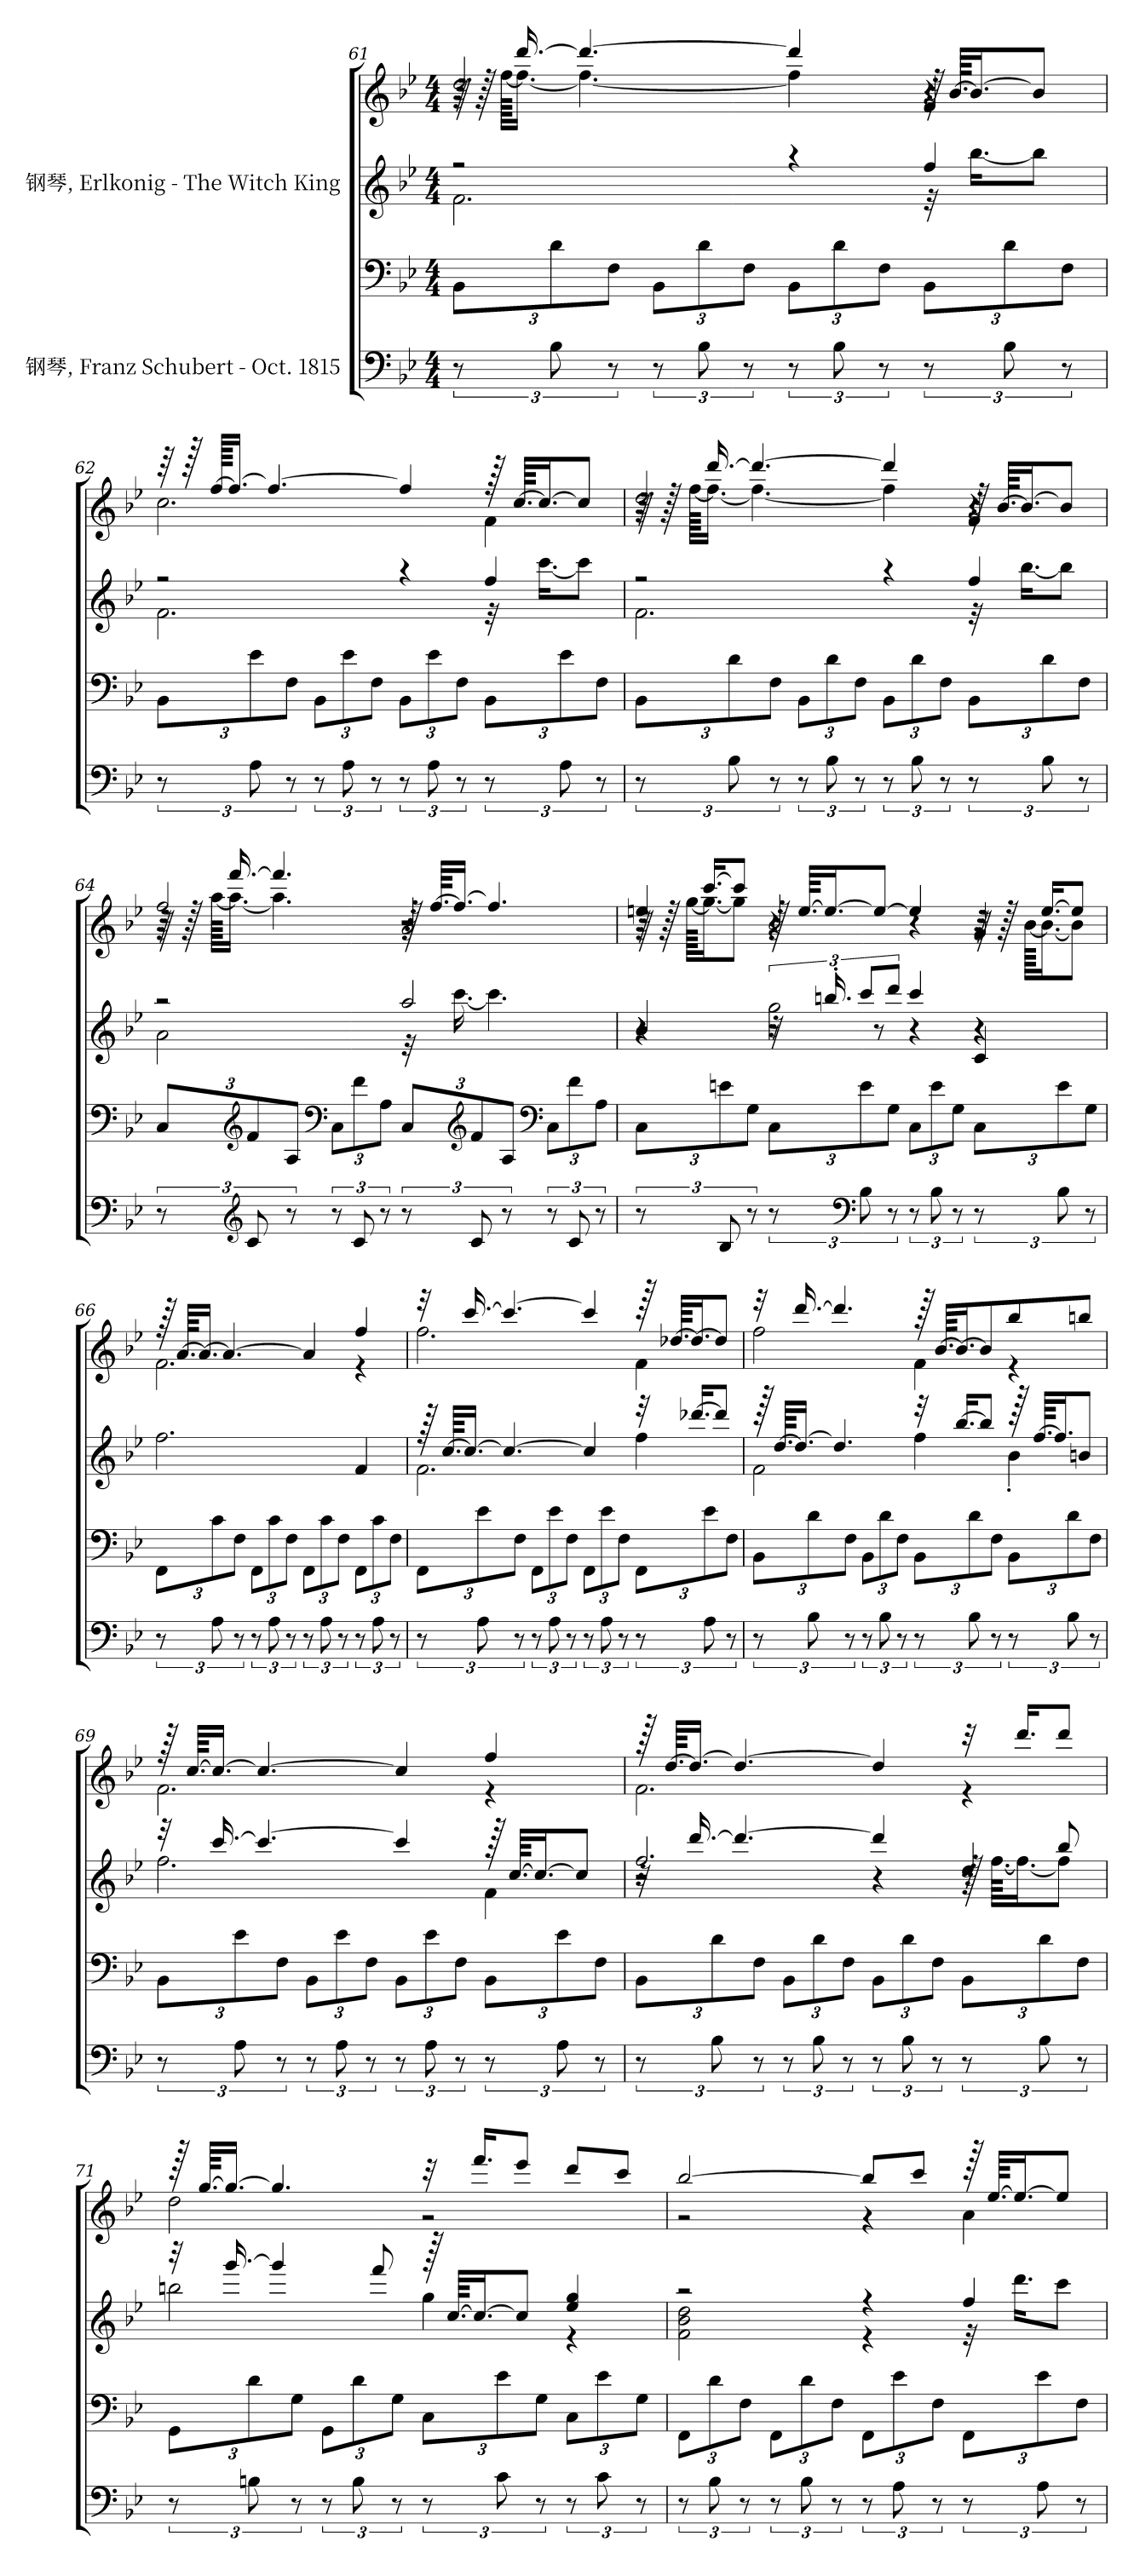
**kern	**kern	**kern	**kern
*part2	*part2	*part1	*part1
*staff4	*staff3	*staff2	*staff1
*I"钢琴, Franz Schubert - Oct. 1815	*	*I"钢琴, Erlkonig - The Witch King	*
*clefF4	*clefF4	*clefG2	*clefG2
*k[b-e-]	*k[b-e-]	*k[b-e-]	*k[b-e-]
*M4/4	*M4/4	*M4/4	*M4/4
*	*Xbrackettup	*	*
=61	=61	=61	=61
*	*	*^	*^
*	*	*	*	*	*^
12r	12BB-\L	2r	2.f\	32r	64r	2.dd/
.	.	.	.	.	128r	.
.	.	.	.	.	[128ff\KKKLL	.
.	.	.	.	[16.ddd/	16.ff\JJ_	.
12B-\	12d\	.	.	.	.	.
.	.	.	.	4.ddd/_	4.ff\_	.
12r	12F\J	.	.	.	.	.
12r	12BB-\L	.	.	.	.	.
12B-\	12d\	.	.	.	.	.
12r	12F\J	.	.	.	.	.
12r	12BB-\L	4r	.	4ddd/]	4ff\]	.
12B-\	12d\	.	.	.	.	.
12r	12F\J	.	.	.	.	.
12r	12BB-\L	4ff/	32r	128r	4r	4f/
.	.	.	.	[64.b-/KKLL	.	.
.	.	.	[16.bb-\KL	16.b-/J_	.	.
12B-\	12d\	.	.	.	.	.
.	.	.	8bb-\J]	8b-/J]	.	.
12r	12F\J	.	.	.	.	.
*	*	*	*	*	*v	*v
!!LO:LB:g=z
=62	=62	=62	=62	=62	=62
12r	12BB-\L	2r	2.f\	64r	2.cc\
.	.	.	.	128r	.
.	.	.	.	[128ff/KKKLL	.
.	.	.	.	16.ff/JJ_	.
12A\	12e-\	.	.	.	.
.	.	.	.	4.ff/_	.
12r	12F\J	.	.	.	.
12r	12BB-\L	.	.	.	.
12A\	12e-\	.	.	.	.
12r	12F\J	.	.	.	.
12r	12BB-\L	4r	.	4ff/]	.
12A\	12e-\	.	.	.	.
12r	12F\J	.	.	.	.
12r	12BB-\L	4ff/	32r	128r	4f\
.	.	.	.	[64.cc/KKLL	.
.	.	.	[16.ccc\KL	16.cc/J_	.
12A\	12e-\	.	.	.	.
.	.	.	8ccc\J]	8cc/J]	.
12r	12F\J	.	.	.	.
=63	=63	=63	=63	=63	=63
*	*	*	*	*	*^
12r	12BB-\L	2r	2.f\	32r	64r	2.dd/
.	.	.	.	.	128r	.
.	.	.	.	.	[128ff\KKKLL	.
.	.	.	.	[16.ddd/	16.ff\JJ_	.
12B-\	12d\	.	.	.	.	.
.	.	.	.	4.ddd/_	4.ff\_	.
12r	12F\J	.	.	.	.	.
12r	12BB-\L	.	.	.	.	.
12B-\	12d\	.	.	.	.	.
12r	12F\J	.	.	.	.	.
12r	12BB-\L	4r	.	4ddd/]	4ff\]	.
12B-\	12d\	.	.	.	.	.
12r	12F\J	.	.	.	.	.
12r	12BB-\L	4ff/	32r	128r	4r	4f/
.	.	.	.	[64.b-/KKLL	.	.
.	.	.	[16.bb-\KL	16.b-/J_	.	.
12B-\	12d\	.	.	.	.	.
.	.	.	8bb-\J]	8b-/J]	.	.
12r	12F\J	.	.	.	.	.
!!LO:LB:g=z	!!	!!
=64	=64	=64	=64	=64	=64	=64
12r	12C/L	2r	2a\	32r	64r	2ff/
.	.	.	.	.	128r	.
.	.	.	.	.	[128aa\KKKLL	.
.	.	.	.	[16.fff/	16.aa\JJ_	.
*clefG2	*clefG2	*	*	*	*	*
12c/	12f/	.	.	.	.	.
.	.	.	.	4.fff/]	4.aa\]	.
12r	12A/J	.	.	.	.	.
*	*clefF4	*	*	*	*	*
12r	12C\L	.	.	.	.	.
12c/	12f\	.	.	.	.	.
12r	12A\J	.	.	.	.	.
12r	12C/L	2aa/	32r	128r	2r	2a/
.	.	.	.	[64.ff/KKLL	.	.
.	.	.	[16.ccc\	16.ff/JJ_	.	.
*	*clefG2	*	*	*	*	*
12c/	12f/	.	.	.	.	.
.	.	.	4.ccc\]	4.ff/]	.	.
12r	12A/J	.	.	.	.	.
*	*clefF4	*	*	*	*	*
12r	12C\L	.	.	.	.	.
12c/	12f\	.	.	.	.	.
12r	12A\J	.	.	.	.	.
!!LO:PB:g=z	!!	!!
=65	=65	=65	=65	=65	=65	=65
*	*	*	*^	*	*	*
12r	12C\L	4r	4r	4b-/	32r	64r	4een/
.	.	.	.	.	.	128r	.
.	.	.	.	.	.	[128gg\KKKLL	.
.	.	.	.	.	[16.ccc/KL	16.gg\J_	.
12B-/	12en\	.	.	.	.	.	.
.	.	.	.	.	8ccc/J]	8gg\J]	.
12r	12G\J	.	.	.	.	.	.
12r	12C\L	32r	2gg\	12r	128r	4r	2b-/
.	.	.	.	.	[64.ee/KKLL	.	.
.	.	16.bbn'/	.	.	16.ee/J_	.	.
*clefF4	*	*	*	*	*	*	*
12B-\	12e\	.	.	12ccc/L	.	.	.
.	.	8r	.	.	8ee/J_	.	.
12r	12G\J	.	.	12ddd/J	.	.	.
12r	12C\L	4ccc/	.	4r	4ee/]	4r	.
12B-\	12e\	.	.	.	.	.	.
12r	12G\J	.	.	.	.	.	.
12r	12C\L	4r	4r	4c/	32r	64r	4g/
.	.	.	.	.	.	128r	.
.	.	.	.	.	.	[128b-\KKKLL	.
.	.	.	.	.	[16.ee/KL	16.b-\J_	.
12B-\	12e\	.	.	.	.	.	.
.	.	.	.	.	8ee/J]	8b-\J]	.
12r	12G\J	.	.	.	.	.	.
*	*	*v	*v	*v	*	*	*
*	*	*	*	*v	*v
=66	=66	=66	=66	=66
12r	12FF\L	2.ff\	128r	2.f\
.	.	.	[64.a/KKLL	.
.	.	.	16.a/JJ_	.
12A\	12c\	.	.	.
.	.	.	4.a/_	.
12r	12F\J	.	.	.
12r	12FF\L	.	.	.
12A\	12c\	.	.	.
12r	12F\J	.	.	.
12r	12FF\L	.	4a/]	.
12A\	12c\	.	.	.
12r	12F\J	.	.	.
12r	12FF\L	4f/	4ff/	4r
12A\	12c\	.	.	.
12r	12F\J	.	.	.
!!LO:LB:g=z	!!
=67	=67	=67	=67	=67
*	*	*^	*	*
12r	12FF\L	128r	2.f\	32r	2.ff\
.	.	[64.cc/KKLL	.	.	.
.	.	16.cc/JJ_	.	[16.ccc/	.
12A\	12e-\	.	.	.	.
.	.	4.cc/_	.	4.ccc/_	.
12r	12F\J	.	.	.	.
12r	12FF\L	.	.	.	.
12A\	12e-\	.	.	.	.
12r	12F\J	.	.	.	.
12r	12FF\L	4cc/]	.	4ccc/]	.
12A\	12e-\	.	.	.	.
12r	12F\J	.	.	.	.
12r	12FF\L	32r	4ff\	128r	4f\
.	.	.	.	[64.dd-X/KKLL	.
.	.	[16.ddd-X/KL	.	16.dd-/J_	.
12A\	12e-\	.	.	.	.
.	.	8ddd-/J]	.	8dd-/J]	.
12r	12F\J	.	.	.	.
=68	=68	=68	=68	=68	=68
12r	12BB-\L	128r	2f\	32r	2ff\
.	.	[64.dd/KKLL	.	.	.
.	.	16.dd/JJ_	.	[16.ddd/	.
12B-\	12d\	.	.	.	.
.	.	4.dd/]	.	4.ddd/]	.
12r	12F\J	.	.	.	.
12r	12BB-\L	.	.	.	.
12B-\	12d\	.	.	.	.
12r	12F\J	.	.	.	.
12r	12BB-\L	32r	4ff\	128r	4f\
.	.	.	.	[64.b-/KKLL	.
.	.	[16.bb-/KL	.	16.b-/J_	.
12B-\	12d\	.	.	.	.
.	.	8bb-/J]	.	8b-/]	.
12r	12F\J	.	.	.	.
12r	12BB-\L	128r	4b-'\	8bb-/	4r
.	.	[64.ff/KKLL	.	.	.
.	.	16.ff/J]	.	.	.
12B-\	12d\	.	.	.	.
.	.	8bn/J	.	8bbn/J	.
12r	12F\J	.	.	.	.
!!LO:LB:g=z	!!
=69	=69	=69	=69	=69	=69
12r	12BB-\L	32r	2.ff\	128r	2.f\
.	.	.	.	[64.cc/KKLL	.
.	.	[16.ccc/	.	16.cc/JJ_	.
12A\	12e-\	.	.	.	.
.	.	4.ccc/_	.	4.cc/_	.
12r	12F\J	.	.	.	.
12r	12BB-\L	.	.	.	.
12A\	12e-\	.	.	.	.
12r	12F\J	.	.	.	.
12r	12BB-\L	4ccc/]	.	4cc/]	.
12A\	12e-\	.	.	.	.
12r	12F\J	.	.	.	.
12r	12BB-\L	128r	4f\	4ff/	4r
.	.	[64.cc/KKLL	.	.	.
.	.	16.cc/J_	.	.	.
12A\	12e-\	.	.	.	.
.	.	8cc/J]	.	.	.
12r	12F\J	.	.	.	.
=70	=70	=70	=70	=70	=70
*	*	*	*^	*	*
12r	12BB-\L	32r	2r	2.ff/	128r	2.f\
.	.	.	.	.	[64.dd/KKLL	.
.	.	[16.ddd/	.	.	16.dd/JJ_	.
12B-\	12d\	.	.	.	.	.
.	.	4.ddd/_	.	.	4.dd/_	.
12r	12F\J	.	.	.	.	.
12r	12BB-\L	.	.	.	.	.
12B-\	12d\	.	.	.	.	.
12r	12F\J	.	.	.	.	.
12r	12BB-\L	4ddd/]	4r	.	4dd/]	.
12B-\	12d\	.	.	.	.	.
12r	12F\J	.	.	.	.	.
12r	12BB-\L	8r	128r	4dd/	32r	4r
.	.	.	[64.ff\KKLL	.	.	.
.	.	.	16.ff\J_	.	16.ddd/KL	.
12B-\	12d\	.	.	.	.	.
.	.	8bb-/	8ff\J]	.	8ddd/J	.
12r	12F\J	.	.	.	.	.
*	*	*	*v	*v	*	*
!!LO:PB:g=z	!!
=71	=71	=71	=71	=71	=71
12r	12GG\L	32r	2bbn\	128r	2dd\
.	.	.	.	[64.gg/KKLL	.
.	.	[16.ggg/	.	16.gg/JJ_	.
12Bn\	12d\	.	.	.	.
.	.	4ggg/]	.	4.gg/]	.
12r	12G\J	.	.	.	.
12r	12GG\L	.	.	.	.
12B\	12d\	.	.	.	.
.	.	8fff/	.	.	.
12r	12G\J	.	.	.	.
12r	12C\L	128r	4gg\	32r	2r
.	.	[64.cc/KKLL	.	.	.
.	.	16.cc/J_	.	16.fff/KL	.
12c\	12e-\	.	.	.	.
.	.	8cc/J]	.	8eee-/J	.
12r	12G\J	.	.	.	.
12r	12C\L	4ee-/ 4gg/	4r	8ddd/L	.
12c\	12e-\	.	.	.	.
.	.	.	.	8ccc/J	.
12r	12G\J	.	.	.	.
=72	=72	=72	=72	=72	=72
12r	12FF\L	2r	2f\ 2b-\ 2dd\	[2bb-/	2r
12B-\	12d\	.	.	.	.
12r	12F\J	.	.	.	.
12r	12FF\L	.	.	.	.
12B-\	12d\	.	.	.	.
12r	12F\J	.	.	.	.
12r	12FF\L	4r	4r	8bb-/L]	4r
12A\	12e-\	.	.	.	.
.	.	.	.	8ccc/J	.
12r	12F\J	.	.	.	.
12r	12FF\L	4ff/	32r	128r	4a\
.	.	.	.	[64.ee-/KKLL	.
.	.	.	16.ddd\KL	16.ee-/J_	.
12A\	12e-\	.	.	.	.
.	.	.	8ccc\J	8ee-/J]	.
12r	12F\J	.	.	.	.
*	*	*v	*v	*	*
*	*	*	*v	*v
=	=	=	=
*-	*-	*-	*-
